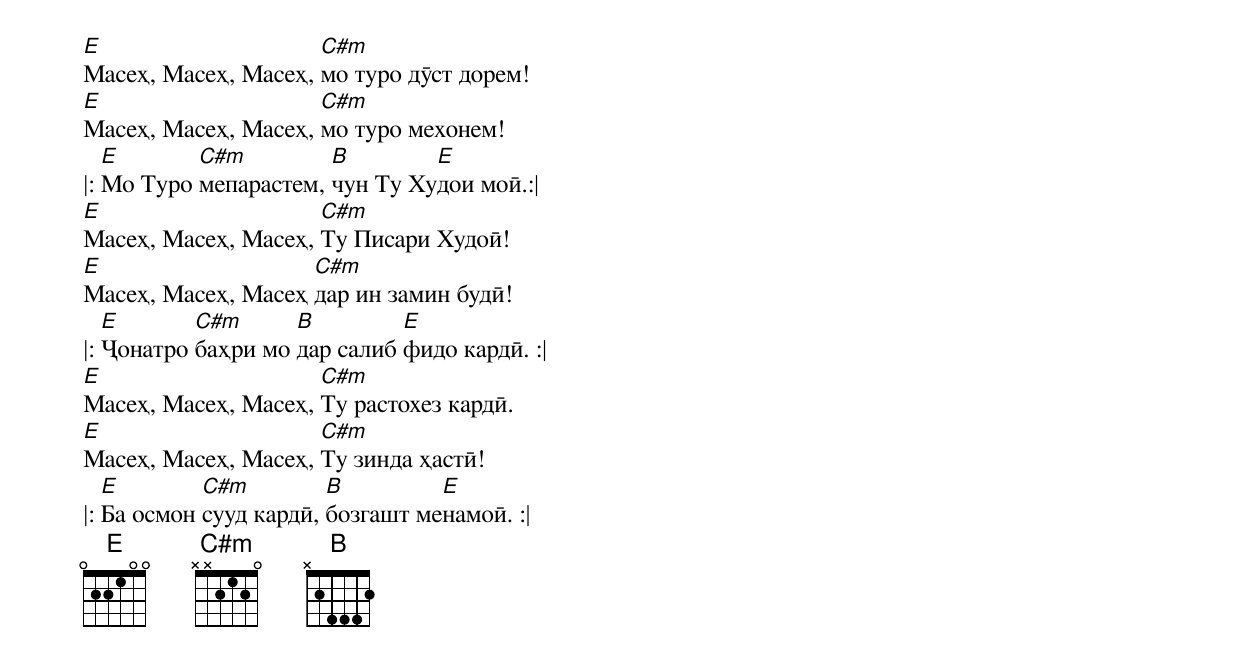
[E]Масеҳ, Масеҳ, Масеҳ, [C#m]мо туро дӯст дорем!
[E]Масеҳ, Масеҳ, Масеҳ, [C#m]мо туро мехонем!
|: [E]Мо Туро [C#m]мепарастем, [B]чун Ту Ху[E]дои моӣ.:|
[E]Масеҳ, Масеҳ, Масеҳ, [C#m]Ту Писари Худоӣ!
[E]Масеҳ, Масеҳ, Масеҳ [C#m]дар ин замин будӣ!
|: [E]Ҷонатро [C#m]баҳри мо [B]дар салиб [E]фидо кардӣ. :|
[E]Масеҳ, Масеҳ, Масеҳ, [C#m]Ту растохез кардӣ.
[E]Масеҳ, Масеҳ, Масеҳ, [C#m]Ту зинда ҳастӣ!
|: [E]Ба осмон [C#m]сууд кардӣ, [B]бозгашт ме[E]намоӣ. :|
